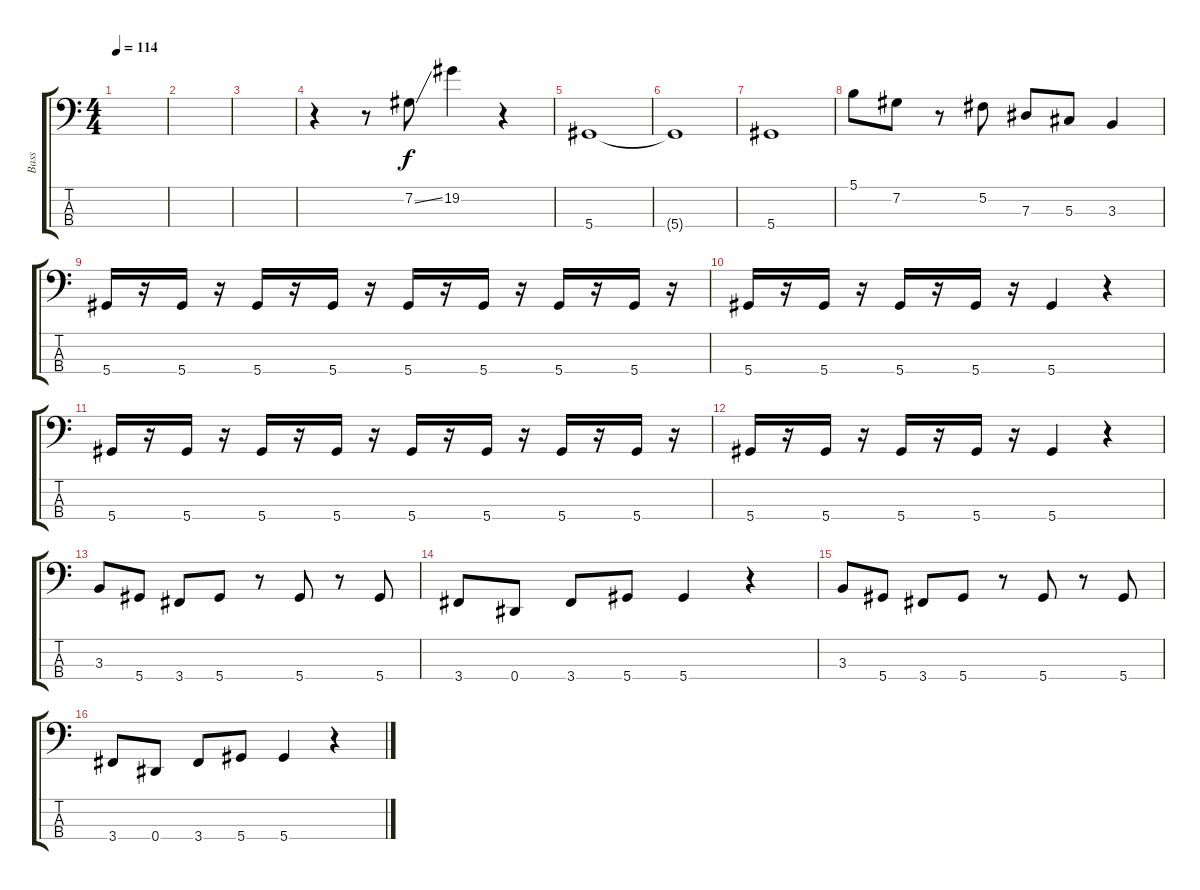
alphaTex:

\track ("Bass" "Bass") {instrument electricbasspick}
\staff {score tabs}
\tuning (Gb2 Db2 Ab1 Eb1) {hide}
\ts (4 4)
\tempo 114
\clef f4
\ks c
|
|
|
r.4 r.8 7.2{ss}.8 19.2.4 r.4 |
5.4.1 |
5.4{t}.1 |
5.4.1 |
5.1.8 7.2.8 r.8 5.2.8 7.3.8 5.3.8 3.3.4 |
5.4.16 r.16 5.4.16 r.16 5.4.16 r.16 5.4.16 r.16 5.4.16 r.16 5.4.16 r.16 5.4.16 r.16 5.4.16 r.16 |
5.4.16 r.16 5.4.16 r.16 5.4.16 r.16 5.4.16 r.16 5.4.4 r.4 |
5.4.16 r.16 5.4.16 r.16 5.4.16 r.16 5.4.16 r.16 5.4.16 r.16 5.4.16 r.16 5.4.16 r.16 5.4.16 r.16 |
5.4.16 r.16 5.4.16 r.16 5.4.16 r.16 5.4.16 r.16 5.4.4 r.4 |
3.3.8 5.4.8 3.4.8 5.4.8 r.8 5.4.8 r.8 5.4.8 |
3.4.8 0.4.8 3.4.8 5.4.8 5.4.4 r.4 |
3.3.8 5.4.8 3.4.8 5.4.8 r.8 5.4.8 r.8 5.4.8 |
3.4.8 0.4.8 3.4.8 5.4.8 5.4.4 r.4
